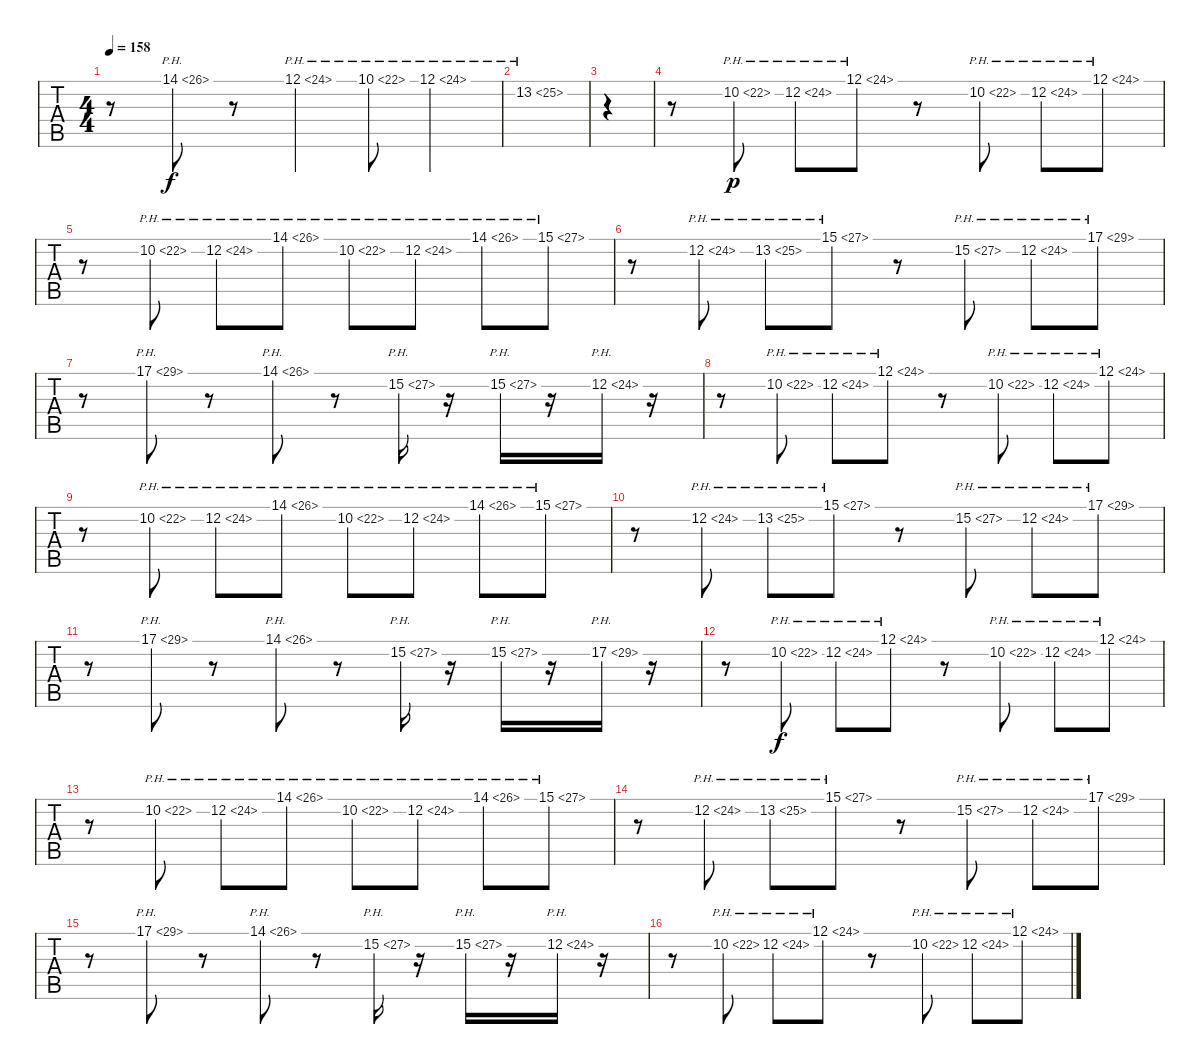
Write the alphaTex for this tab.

\track ("  " "  ") {instrument pad1newage}
\staff {tabs}
\tuning (D4 A3 F3 C3 G2 D2) {hide}
\ts (4 4)
\tempo 158
\clef g2
\ks c
r.8{dy f} 14.1{ph 12}.8 r.8 12.1{ph 12}.4 10.1{ph 12}.8 12.1{ph 12}.4 |
13.2{ph 12}.1 |
|
r.8 10.2{ph 12}.8{dy p} 12.2{ph 12}.8 12.1{ph 12}.8 r.8 10.2{ph 12}.8 12.2{ph 12}.8 12.1{ph 12}.8 |
r.8 10.2{ph 12}.8 12.2{ph 12}.8 14.1{ph 12}.8 10.2{ph 12}.8 12.2{ph 12}.8 14.1{ph 12}.8 15.1{ph 12}.8 |
r.8 12.2{ph 12}.8 13.2{ph 12}.8 15.1{ph 12}.8 r.8 15.2{ph 12}.8 12.2{ph 12}.8 17.1{ph 12}.8 |
r.8 17.1{ph 12}.8 r.8 14.1{ph 12}.8 r.8 15.2{ph 12}.16 r.16 15.2{ph 12}.16 r.16 12.2{ph 12}.16 r.16 |
r.8 10.2{ph 12}.8 12.2{ph 12}.8 12.1{ph 12}.8 r.8 10.2{ph 12}.8 12.2{ph 12}.8 12.1{ph 12}.8 |
r.8 10.2{ph 12}.8 12.2{ph 12}.8 14.1{ph 12}.8 10.2{ph 12}.8 12.2{ph 12}.8 14.1{ph 12}.8 15.1{ph 12}.8 |
r.8 12.2{ph 12}.8 13.2{ph 12}.8 15.1{ph 12}.8 r.8 15.2{ph 12}.8 12.2{ph 12}.8 17.1{ph 12}.8 |
r.8 17.1{ph 12}.8 r.8 14.1{ph 12}.8 r.8 15.2{ph 12}.16 r.16 15.2{ph 12}.16 r.16 17.2{ph 12}.16 r.16 |
r.8 10.2{ph 12}.8{dy f} 12.2{ph 12}.8 12.1{ph 12}.8 r.8 10.2{ph 12}.8 12.2{ph 12}.8 12.1{ph 12}.8 |
r.8 10.2{ph 12}.8 12.2{ph 12}.8 14.1{ph 12}.8 10.2{ph 12}.8 12.2{ph 12}.8 14.1{ph 12}.8 15.1{ph 12}.8 |
r.8 12.2{ph 12}.8 13.2{ph 12}.8 15.1{ph 12}.8 r.8 15.2{ph 12}.8 12.2{ph 12}.8 17.1{ph 12}.8 |
r.8 17.1{ph 12}.8 r.8 14.1{ph 12}.8 r.8 15.2{ph 12}.16 r.16 15.2{ph 12}.16 r.16 12.2{ph 12}.16 r.16 |
r.8 10.2{ph 12}.8 12.2{ph 12}.8 12.1{ph 12}.8 r.8 10.2{ph 12}.8 12.2{ph 12}.8 12.1{ph 12}.8
